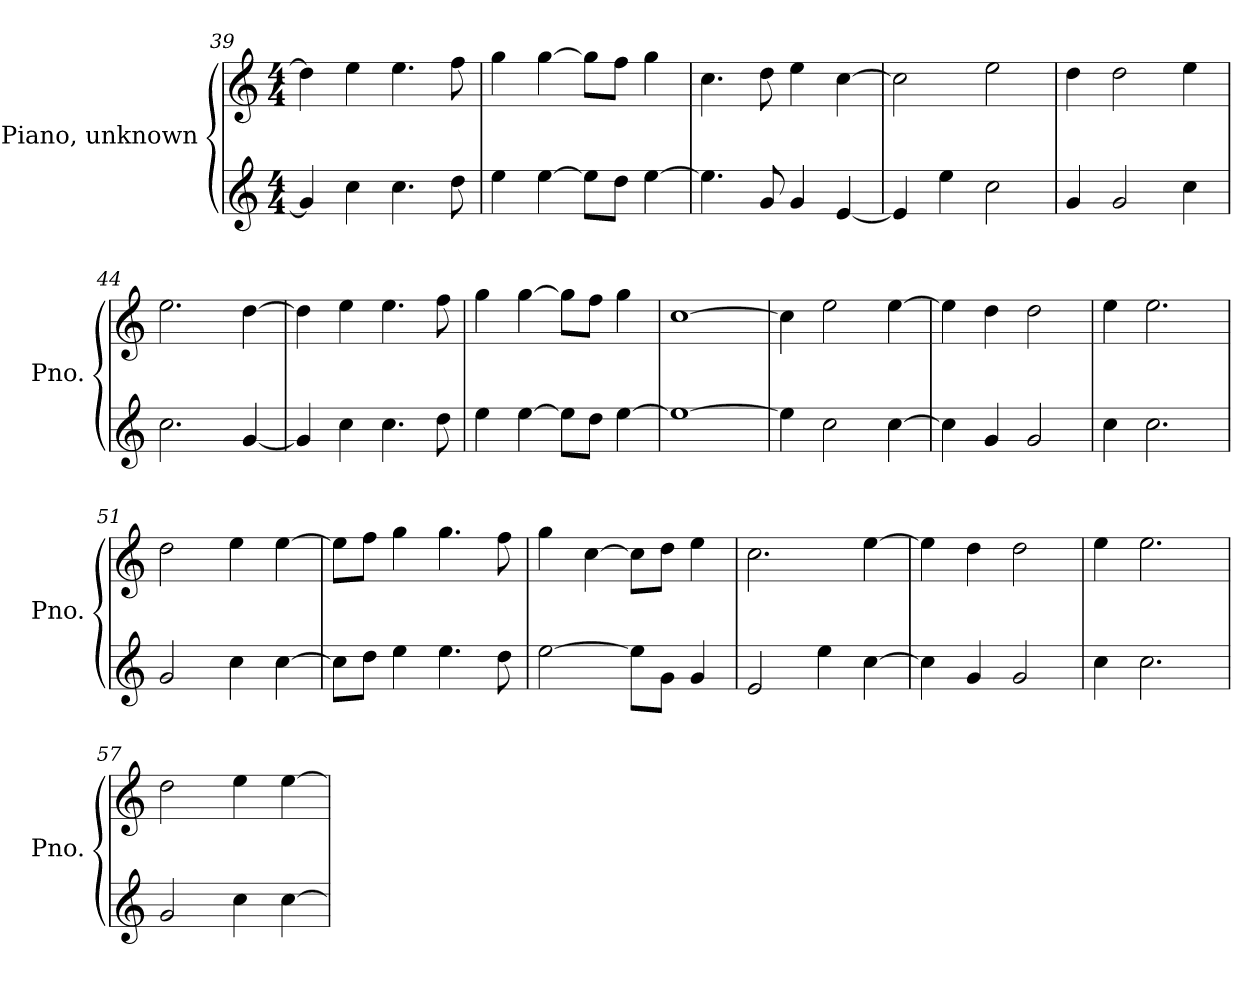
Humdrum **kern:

**kern	**kern
*part1	*part1
*staff2	*staff1
*I"Piano, unknown	*
*I'Pno.	*
*clefG2	*clefG2
*k[]	*k[]
*M4/4	*M4/4
=39	=39
4g/]	4dd\]
4cc\	4ee\
4.cc\	4.ee\
8dd\	8ff\
=40	=40
4ee\	4gg\
[4ee\	[4gg\
8ee\L]	8gg\L]
8dd\J	8ff\J
[4ee\	4gg\
=41	=41
4.ee\]	4.cc\
8g/	8dd\
4g/	4ee\
[4e/	[4cc\
=42	=42
4e/]	2cc\]
4ee\	.
2cc\	2ee\
=43	=43
4g/	4dd\
2g/	2dd\
4cc\	4ee\
=44	=44
2.cc\	2.ee\
[4g/	[4dd\
=45	=45
4g/]	4dd\]
4cc\	4ee\
4.cc\	4.ee\
8dd\	8ff\
!!LO:LB:g=z
=46	=46
4ee\	4gg\
[4ee\	[4gg\
8ee\L]	8gg\L]
8dd\J	8ff\J
[4ee\	4gg\
=47	=47
1ee_	[1cc
=48	=48
4ee\]	4cc\]
2cc\	2ee\
[4cc\	[4ee\
=49	=49
4cc\]	4ee\]
4g/	4dd\
2g/	2dd\
=50	=50
4cc\	4ee\
2.cc\	2.ee\
=51	=51
2g/	2dd\
4cc\	4ee\
[4cc\	[4ee\
=52	=52
8cc\L]	8ee\L]
8dd\J	8ff\J
4ee\	4gg\
4.ee\	4.gg\
8dd\	8ff\
=53	=53
[2ee\	4gg\
.	[4cc\
8ee\L]	8cc\L]
8g\J	8dd\J
4g/	4ee\
=54	=54
2e/	2.cc\
4ee\	.
[4cc\	[4ee\
=55	=55
4cc\]	4ee\]
4g/	4dd\
2g/	2dd\
!!LO:LB:g=z
=56	=56
4cc\	4ee\
2.cc\	2.ee\
=57	=57
2g/	2dd\
4cc\	4ee\
[4cc\	[4ee\
=	=
*-	*-
